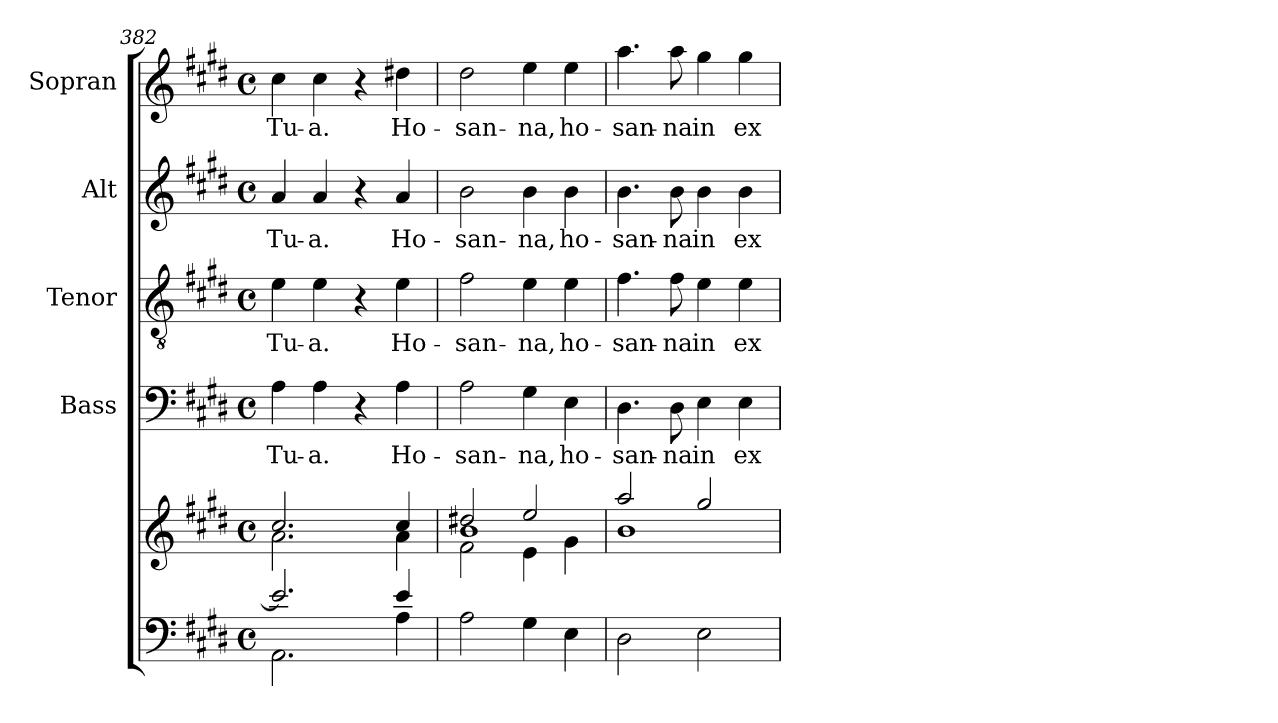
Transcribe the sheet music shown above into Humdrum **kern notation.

**kern	**kern	**kern	**text	**kern	**text	**kern	**text	**kern	**text
*part5	*part5	*part4	*part4	*part3	*part3	*part2	*part2	*part1	*part1
*staff6	*staff5	*staff4	*staff4	*staff3	*staff3	*staff2	*staff2	*staff1	*staff1
*	*	*I"Bass	*	*I"Tenor	*	*I"Alt	*	*I"Sopran	*
*	*	*I'B.	*	*I'T.	*	*I'A.	*	*I'S.	*
!!LO:PB:g=z
*clefF4	*clefG2	*clefF4	*	*clefGv2	*	*clefG2	*	*clefG2	*
*k[f#c#g#d#]	*k[f#c#g#d#]	*k[f#c#g#d#]	*	*k[f#c#g#d#]	*	*k[f#c#g#d#]	*	*k[f#c#g#d#]	*
*E:	*E:	*E:	*	*E:	*	*E:	*	*E:	*
*M4/4	*M4/4	*M4/4	*	*M4/4	*	*M4/4	*	*M4/4	*
*met(c)	*met(c)	*met(c)	*	*met(c)	*	*met(c)	*	*met(c)	*
=382	=382	=382	=382	=382	=382	=382	=382	=382	=382
*^	*^	*	*	*	*	*	*	*	*
!	!	!	!	!	!LO:LY:b	!	!LO:LY:b	!	!LO:LY:b	!	!LO:LY:b
2.e/]	2.AA\	2.cc#/	2.a\	4A\	Tu-	4e\	Tu-	4a/	Tu-	4cc#\	Tu-
!	!	!	!	!	!LO:LY:b	!	!LO:LY:b	!	!LO:LY:b	!	!LO:LY:b
.	.	.	.	4A\	-a.	4e\	-a.	4a/	-a.	4cc#\	-a.
.	.	.	.	4r	.	4r	.	4r	.	4r	.
!	!	!	!	!	!LO:LY:b	!	!LO:LY:b	!	!LO:LY:b	!	!LO:LY:b
4e/	4A\	4cc#/	4a\	4A\	Ho-	4e\	Ho-	4a/	Ho-	4dd#X\	Ho-
=383	=383	=383	=383	=383	=383	=383	=383	=383	=383	=383	=383
*	*	*	*^	*	*	*	*	*	*	*	*
!	!	!	!	!	!	!LO:LY:b	!	!LO:LY:b	!	!LO:LY:b	!	!LO:LY:b
*v	*v	*	*	*	*	*	*	*	*	*	*	*
2A\	2dd#X/	2f#\	1b	2A\	-san-	2f#\	-san-	2b\	-san-	2dd#\	-san-
!	!	!	!	!	!LO:LY:b	!	!LO:LY:b	!	!LO:LY:b	!	!LO:LY:b
4G#\	2ee/	4e\	.	4G#\	-na,	4e\	-na,	4b\	-na,	4ee\	-na,
!	!	!	!	!	!LO:LY:b	!	!LO:LY:b	!	!LO:LY:b	!	!LO:LY:b
4E\	.	4g#\	.	4E\	ho-	4e\	ho-	4b\	ho-	4ee\	ho-
*	*	*v	*v	*	*	*	*	*	*	*	*
=384	=384	=384	=384	=384	=384	=384	=384	=384	=384	=384
!	!	!	!	!LO:LY:b	!	!LO:LY:b	!	!LO:LY:b	!	!LO:LY:b
2D#\	2aa/	1b	4.D#\	-san-	4.f#\	-san-	4.b\	-san-	4.aa\	-san-
!	!	!	!	!LO:LY:b	!	!LO:LY:b	!	!LO:LY:b	!	!LO:LY:b
.	.	.	8D#\	-na	8f#\	-na	8b\	-na	8aa\	-na
!	!	!	!	!LO:LY:b	!	!LO:LY:b	!	!LO:LY:b	!	!LO:LY:b
2E\	2gg#/	.	4E\	in	4e\	in	4b\	in	4gg#\	in
!	!	!	!	!LO:LY:b	!	!LO:LY:b	!	!LO:LY:b	!	!LO:LY:b
.	.	.	4E\	ex-	4e\	ex-	4b\	ex-	4gg#\	ex-
*	*v	*v	*	*	*	*	*	*	*	*
=	=	=	=	=	=	=	=	=	=
*-	*-	*-	*-	*-	*-	*-	*-	*-	*-
